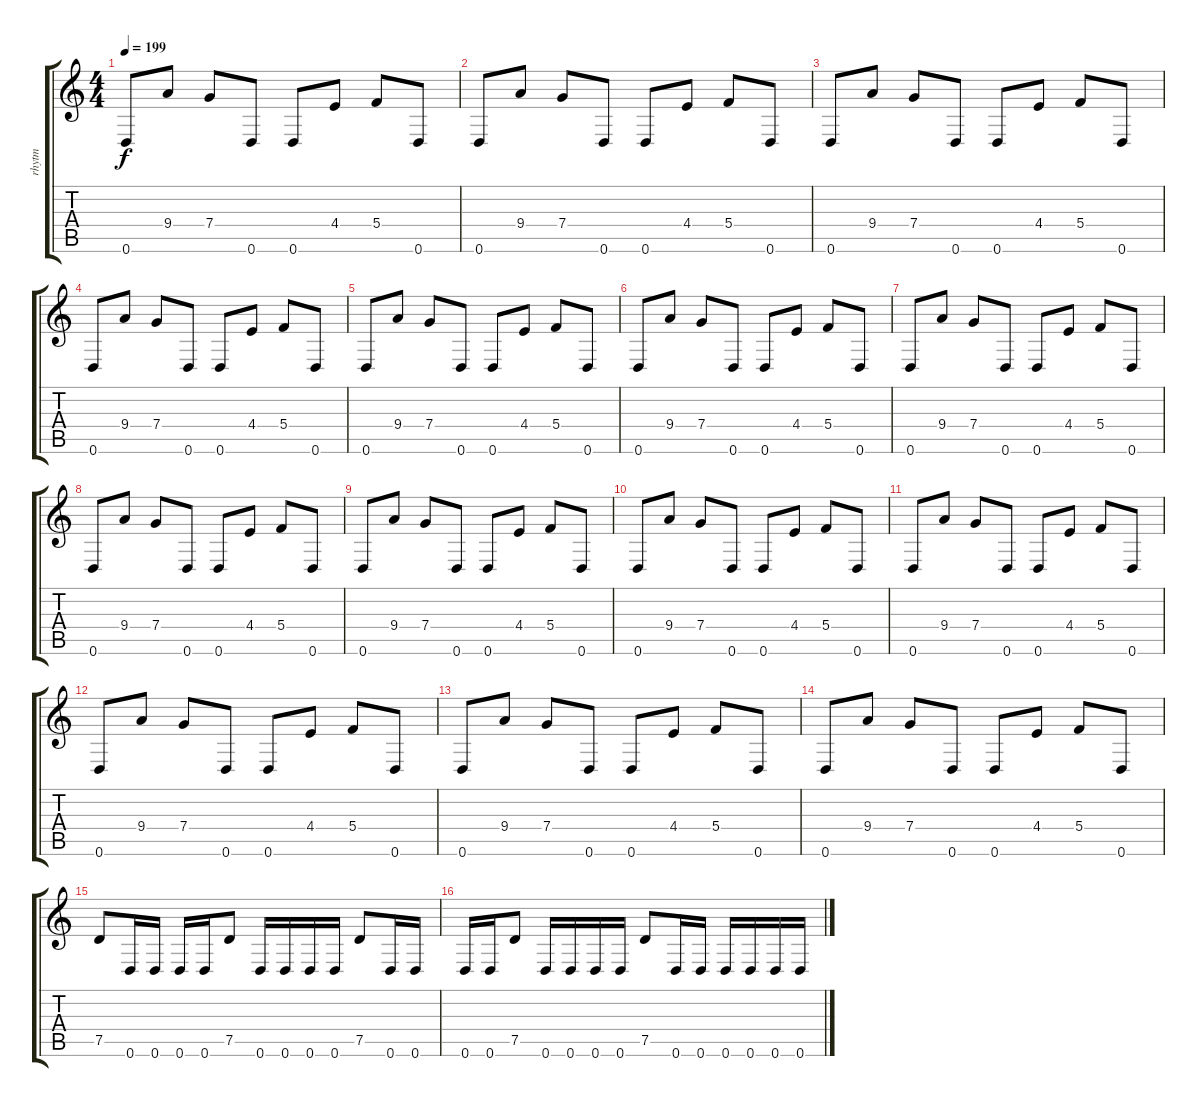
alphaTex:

\track ("rhytm" "rhytm") {instrument distortionguitar}
\staff {score tabs}
\tuning (D4 A3 F3 C3 G2 D2) {hide}
\ts (4 4)
\tempo 199
\clef g2
\ks c
0.6.8{dy f} 9.4.8 7.4.8 0.6.8 0.6.8 4.4.8 5.4.8 0.6.8 |
0.6.8 9.4.8 7.4.8 0.6.8 0.6.8 4.4.8 5.4.8 0.6.8 |
0.6.8 9.4.8 7.4.8 0.6.8 0.6.8 4.4.8 5.4.8 0.6.8 |
0.6.8 9.4.8 7.4.8 0.6.8 0.6.8 4.4.8 5.4.8 0.6.8 |
0.6.8 9.4.8 7.4.8 0.6.8 0.6.8 4.4.8 5.4.8 0.6.8 |
0.6.8 9.4.8 7.4.8 0.6.8 0.6.8 4.4.8 5.4.8 0.6.8 |
0.6.8 9.4.8 7.4.8 0.6.8 0.6.8 4.4.8 5.4.8 0.6.8 |
0.6.8 9.4.8 7.4.8 0.6.8 0.6.8 4.4.8 5.4.8 0.6.8 |
0.6.8 9.4.8 7.4.8 0.6.8 0.6.8 4.4.8 5.4.8 0.6.8 |
0.6.8 9.4.8 7.4.8 0.6.8 0.6.8 4.4.8 5.4.8 0.6.8 |
0.6.8 9.4.8 7.4.8 0.6.8 0.6.8 4.4.8 5.4.8 0.6.8 |
0.6.8 9.4.8 7.4.8 0.6.8 0.6.8 4.4.8 5.4.8 0.6.8 |
0.6.8 9.4.8 7.4.8 0.6.8 0.6.8 4.4.8 5.4.8 0.6.8 |
0.6.8 9.4.8 7.4.8 0.6.8 0.6.8 4.4.8 5.4.8 0.6.8 |
7.5.8 0.6.16 0.6.16 0.6.16 0.6.16 7.5.8 0.6.16 0.6.16 0.6.16 0.6.16 7.5.8 0.6.16 0.6.16 |
0.6.16 0.6.16 7.5.8 0.6.16 0.6.16 0.6.16 0.6.16 7.5.8 0.6.16 0.6.16 0.6.16 0.6.16 0.6.16 0.6.16
